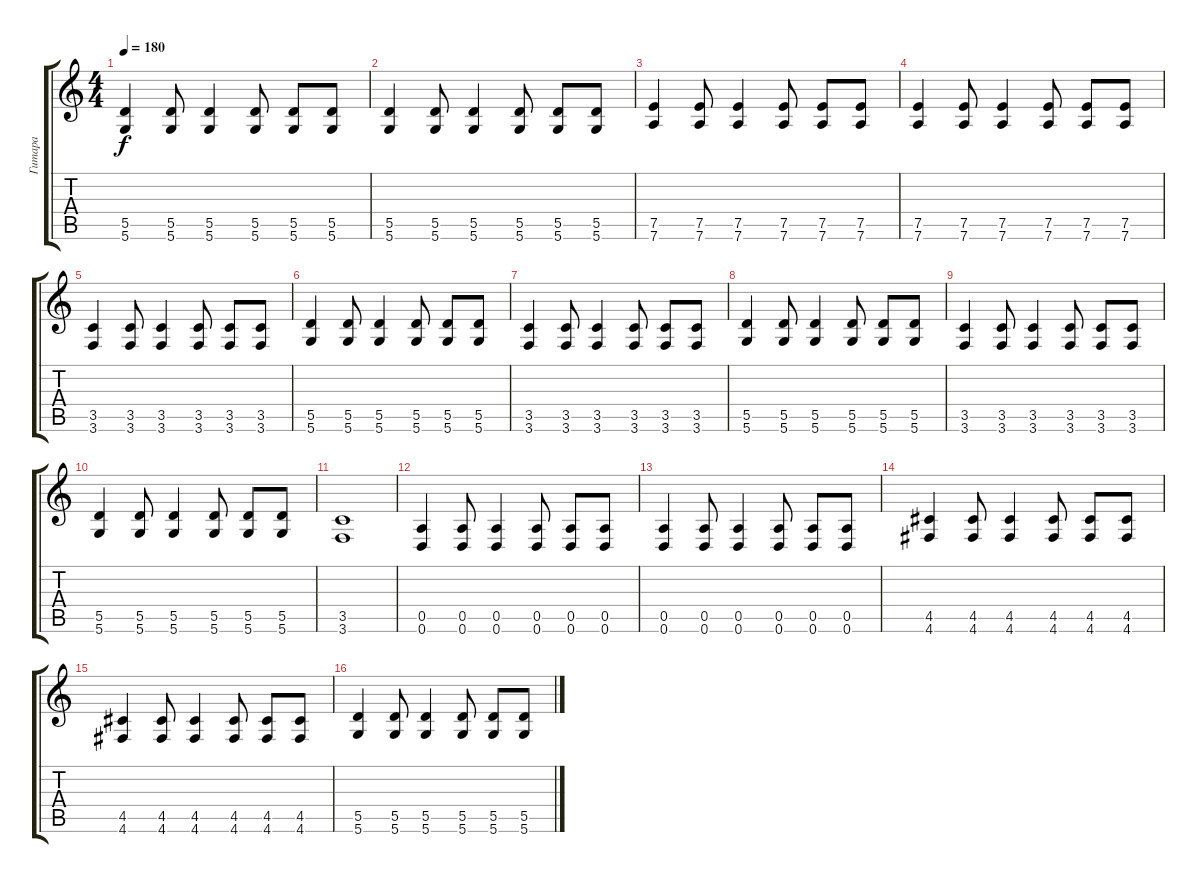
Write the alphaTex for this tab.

\track ("Гитара" "Гитара") {instrument distortionguitar}
\staff {score tabs}
\tuning (E4 B3 G3 D3 A2 D2) {hide}
\ts (4 4)
\tempo 180
\clef g2
\ks c
(5.5 5.6).4{dy f} (5.5 5.6).8 (5.5 5.6).4 (5.5 5.6).8 (5.5 5.6).8 (5.5 5.6).8 |
(5.5 5.6).4 (5.5 5.6).8 (5.5 5.6).4 (5.5 5.6).8 (5.5 5.6).8 (5.5 5.6).8 |
(7.5 7.6).4 (7.5 7.6).8 (7.5 7.6).4 (7.5 7.6).8 (7.5 7.6).8 (7.5 7.6).8 |
(7.5 7.6).4 (7.5 7.6).8 (7.5 7.6).4 (7.5 7.6).8 (7.5 7.6).8 (7.5 7.6).8 |
(3.5 3.6).4 (3.5 3.6).8 (3.5 3.6).4 (3.5 3.6).8 (3.5 3.6).8 (3.5 3.6).8 |
(5.5 5.6).4 (5.5 5.6).8 (5.5 5.6).4 (5.5 5.6).8 (5.5 5.6).8 (5.5 5.6).8 |
(3.5 3.6).4 (3.5 3.6).8 (3.5 3.6).4 (3.5 3.6).8 (3.5 3.6).8 (3.5 3.6).8 |
(5.5 5.6).4 (5.5 5.6).8 (5.5 5.6).4 (5.5 5.6).8 (5.5 5.6).8 (5.5 5.6).8 |
(3.5 3.6).4 (3.5 3.6).8 (3.5 3.6).4 (3.5 3.6).8 (3.5 3.6).8 (3.5 3.6).8 |
(5.5 5.6).4 (5.5 5.6).8 (5.5 5.6).4 (5.5 5.6).8 (5.5 5.6).8 (5.5 5.6).8 |
(3.5 3.6).1 |
(0.5 0.6).4 (0.5 0.6).8 (0.5 0.6).4 (0.5 0.6).8 (0.5 0.6).8 (0.5 0.6).8 |
(0.5 0.6).4 (0.5 0.6).8 (0.5 0.6).4 (0.5 0.6).8 (0.5 0.6).8 (0.5 0.6).8 |
(4.5 4.6).4 (4.5 4.6).8 (4.5 4.6).4 (4.5 4.6).8 (4.5 4.6).8 (4.5 4.6).8 |
(4.5 4.6).4 (4.5 4.6).8 (4.5 4.6).4 (4.5 4.6).8 (4.5 4.6).8 (4.5 4.6).8 |
(5.5 5.6).4 (5.5 5.6).8 (5.5 5.6).4 (5.5 5.6).8 (5.5 5.6).8 (5.5 5.6).8
